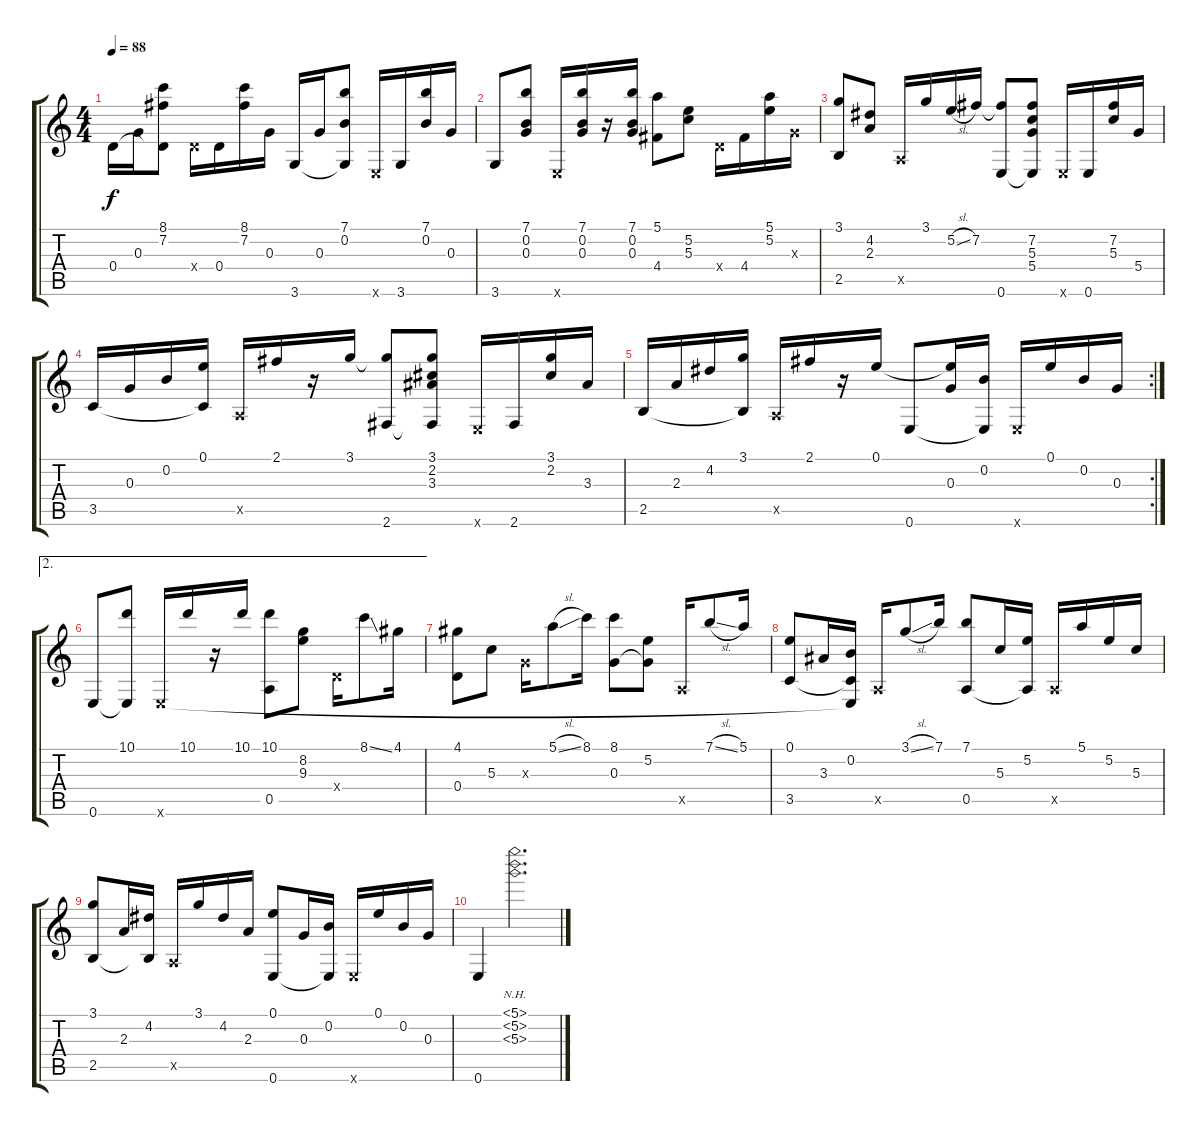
\track "" {instrument acousticguitarsteel}
\staff {score tabs}
\tuning (E4 B3 G3 D3 A2 E2) {hide}
\ts (4 4)
\tempo 88
\clef g2
\ks c
0.4.16{dy f} 0.3.16 (8.1 7.2 0.4{t}).8 0.4{x}.16 0.4.16 (8.1 7.2).16 0.3.16 3.6.16 0.3.16 (7.1 0.2 3.6{t}).8 0.6{x}.16 3.6.16 (7.1 0.2).16 0.3.16 |
3.6.8 (7.1 0.2 0.3).8 0.6{x}.16 (7.1 0.2 0.3).16 r.16 (7.1 0.2 0.3).16 (5.1 4.4).8 (5.2 5.3).8 0.4{x}.16 4.4.16 (5.1 5.2).16 0.3{x}.16 |
(3.1 2.5).8 (4.2 2.3).8 0.5{x}.16 3.1.16 5.2{sl}.16 7.2.16 (7.2{t} 0.6).8 (7.2 5.3 5.4 0.6{t}).8 0.6{x}.16 0.6.16 (7.2 5.3).16 5.4.16 |
3.5.16 0.3.16 0.2.16 (0.1 3.5{t}).16 0.5{x}.16 2.1.16 r.16 3.1.16 (3.1{t} 2.6).8 (3.1 2.2 3.3 2.6{t}).8 0.6{x}.16 2.6.16 (3.1 2.2).16 3.3.16 |
\rc 2
2.5.16 2.3.16 4.2.16 (3.1 2.5{t}).16 0.5{x}.16 2.1.16 r.16 0.1.16 0.6.8 (0.1{t} 0.3).16 (0.2 0.6{t}).16 0.6{x}.16 0.1.16 0.2.16 0.3.16 |
\ae 2
0.6.8 (10.1 0.6{t}).8 0.6{x}.16 10.1.16 r.16 10.1.16 (10.1 0.5).8 (8.2 9.3).8 0.4{x}.16 8.1{ss}.8 4.1.16 |
(4.1 0.4).8 5.3.8 0.3{x}.16 5.1{sl}.8 8.1.16 (8.1 0.3).8 (5.2 0.3{t}).8 0.5{x}.16 7.1{sl}.8 5.1.16 |
(0.1 3.5).8 3.3.16 (0.2 3.5{t} 0.6{t}).16 0.5{x}.16 3.1{sl}.8 7.1.16 (7.1 0.5).8 5.3.16 (5.2 0.5{t}).16 0.5{x}.16 5.1.16 5.2.16 5.3.16 |
(3.1 2.5).8 2.3.16 (4.2 2.5{t}).16 0.5{x}.16 3.1.16 4.2.16 2.3.16 (0.1 0.6).8 0.3.16 (0.2 0.6{t}).16 0.6{x}.16 0.1.16 0.2.16 0.3.16 |
0.6.4 (5.1{nh} 5.2{nh} 5.3{nh}).2{d}
